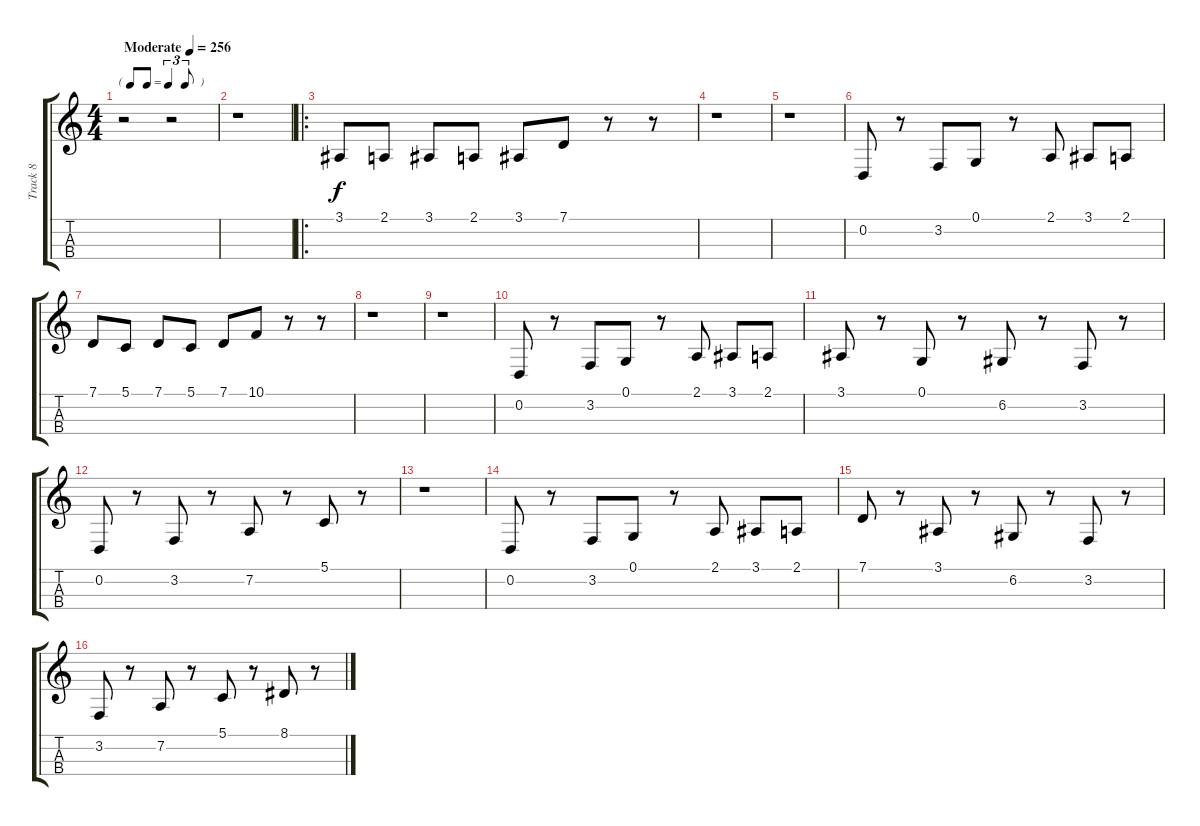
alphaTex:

\track ("Track 8" "Track 8") {instrument baritonesax}
\staff {score tabs}
\tuning (G3 D3 A2 E2) {hide}
\ts (4 4)
\tf triplet8th
\tempo (256 "Moderate")
\clef g2
\ks c
r.2{dy f instrument baritonesax} r.2 |
r.1 |
\ro
3.1.8 2.1.8 3.1.8 2.1.8 3.1.8 7.1.8 r.8 r.8 |
r.1 |
r.1 |
0.2.8 r.8 3.2.8 0.1.8 r.8 2.1.8 3.1.8 2.1.8 |
7.1.8 5.1.8 7.1.8 5.1.8 7.1.8 10.1.8 r.8 r.8 |
r.1 |
r.1 |
0.2.8 r.8 3.2.8 0.1.8 r.8 2.1.8 3.1.8 2.1.8 |
3.1.8 r.8 0.1.8 r.8 6.2.8 r.8 3.2.8 r.8 |
0.2.8 r.8 3.2.8 r.8 7.2.8 r.8 5.1.8 r.8 |
r.1 |
0.2.8 r.8 3.2.8 0.1.8 r.8 2.1.8 3.1.8 2.1.8 |
7.1.8 r.8 3.1.8 r.8 6.2.8 r.8 3.2.8 r.8 |
3.2.8 r.8 7.2.8 r.8 5.1.8 r.8 8.1.8 r.8
